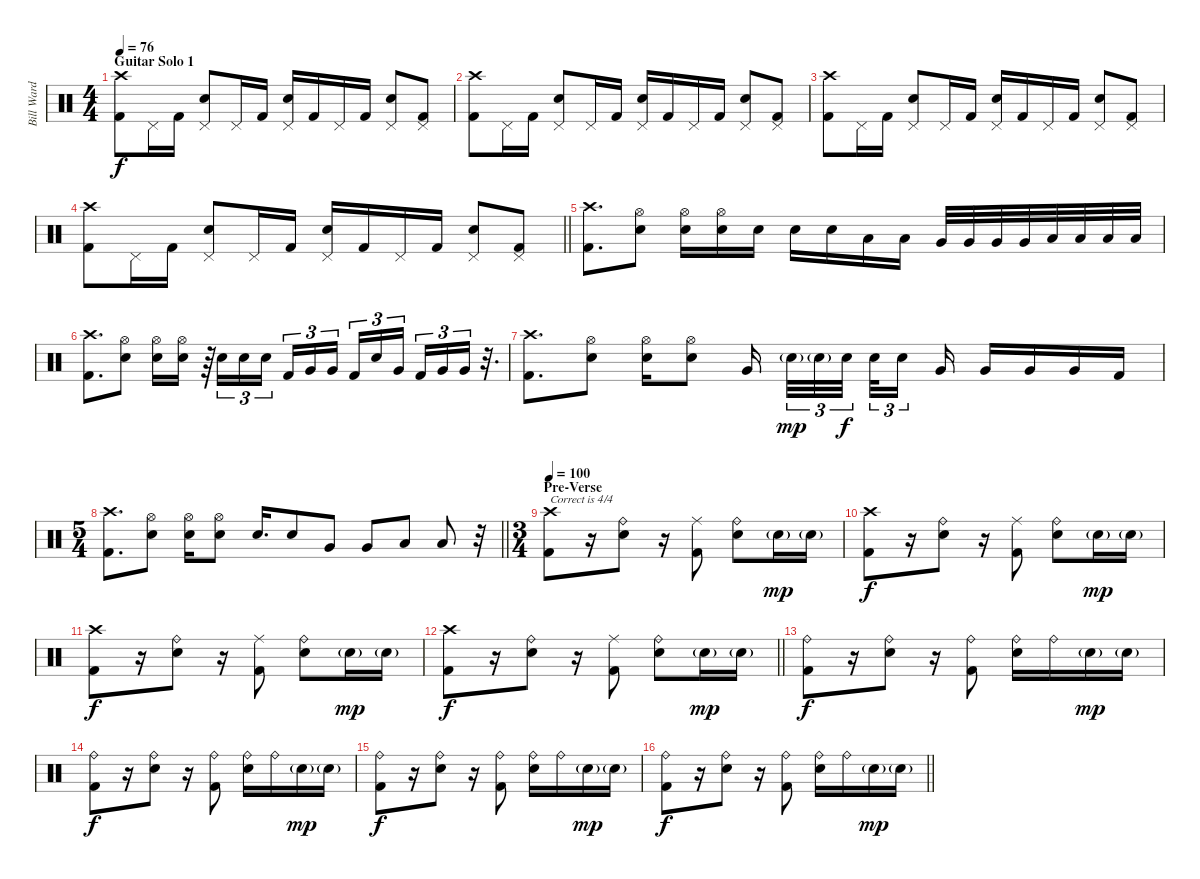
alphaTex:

\track ("Bill Ward - Drums" "Bill Ward ") {instrument percussion}
\staff {score}
\articulation defaults
\ts (4 4)
\section ("" "Guitar Solo 1")
\tempo 76
\clef neutral
\ks c
("Crash high (hit)" "Kick (hit) 2").8{dy f} "Pedal Hi-Hat (hit)".16 "Kick (hit) 2".16 ("Pedal Hi-Hat (hit)" "Electric Snare (hit)").8 "Pedal Hi-Hat (hit)".16 "Kick (hit) 2".16 ("Pedal Hi-Hat (hit)" "Electric Snare (hit)").16 "Kick (hit) 2".16 "Pedal Hi-Hat (hit)".16 "Kick (hit) 2".16 ("Pedal Hi-Hat (hit)" "Electric Snare (hit)").8 ("Pedal Hi-Hat (hit)" "Kick (hit) 2").8 |
("Crash high (hit)" "Kick (hit) 2").8 "Pedal Hi-Hat (hit)".16 "Kick (hit) 2".16 ("Pedal Hi-Hat (hit)" "Electric Snare (hit)").8 "Pedal Hi-Hat (hit)".16 "Kick (hit) 2".16 ("Pedal Hi-Hat (hit)" "Electric Snare (hit)").16 "Kick (hit) 2".16 "Pedal Hi-Hat (hit)".16 "Kick (hit) 2".16 ("Pedal Hi-Hat (hit)" "Electric Snare (hit)").8 ("Pedal Hi-Hat (hit)" "Kick (hit) 2").8 |
("Crash high (hit)" "Kick (hit) 2").8 "Pedal Hi-Hat (hit)".16 "Kick (hit) 2".16 ("Pedal Hi-Hat (hit)" "Electric Snare (hit)").8 "Pedal Hi-Hat (hit)".16 "Kick (hit) 2".16 ("Pedal Hi-Hat (hit)" "Electric Snare (hit)").16 "Kick (hit) 2".16 "Pedal Hi-Hat (hit)".16 "Kick (hit) 2".16 ("Pedal Hi-Hat (hit)" "Electric Snare (hit)").8 ("Pedal Hi-Hat (hit)" "Kick (hit) 2").8 |
\barLineRight lightlight
("Crash high (hit)" "Kick (hit) 2").8 "Pedal Hi-Hat (hit)".16 "Kick (hit) 2".16 ("Pedal Hi-Hat (hit)" "Electric Snare (hit)").8 "Pedal Hi-Hat (hit)".16 "Kick (hit) 2".16 ("Pedal Hi-Hat (hit)" "Electric Snare (hit)").16 "Kick (hit) 2".16 "Pedal Hi-Hat (hit)".16 "Kick (hit) 2".16 ("Pedal Hi-Hat (hit)" "Electric Snare (hit)").8 ("Pedal Hi-Hat (hit)" "Kick (hit) 2").8 |
("Crash high (hit)" "Kick (hit) 2").8{d} ("Hi-Hat (open)" "Electric Snare (hit)").8 ("Hi-Hat (open)" "Electric Snare (hit)").16 ("Hi-Hat (open)" "Electric Snare (hit)").16 "Electric Snare (hit)".16 "Electric Snare (hit)".16 "Electric Snare (hit)".16 "Low Tom (hit)".16 "Low Tom (hit)".16 "Very Low Tom (hit)".32 "Very Low Tom (hit)".32 "Very Low Tom (hit)".32 "Very Low Tom (hit)".32 "Low Floor Tom (hit)".32 "Low Floor Tom (hit)".32 "Low Floor Tom (hit)".32 "Low Floor Tom (hit)".32 |
("Crash high (hit)" "Kick (hit) 2").8{d} ("Hi-Hat (open)" "Electric Snare (hit)").8 ("Hi-Hat (open)" "Electric Snare (hit)").16 ("Hi-Hat (open)" "Electric Snare (hit)").16 r.64 "Electric Snare (hit)".16{tu (3 2)} "Electric Snare (hit)".16{tu (3 2)} "Electric Snare (hit)".16{tu (3 2) beam splitsecondary} "Kick (hit) 2".16{tu (3 2)} "Very Low Tom (hit)".16{tu (3 2)} "Very Low Tom (hit)".16{tu (3 2) beam splitsecondary} "Kick (hit) 2".16{tu (3 2)} "Electric Snare (hit)".16{tu (3 2)} "Very Low Tom (hit)".16{tu (3 2) beam splitsecondary} "Kick (hit) 2".16{tu (3 2)} "Very Low Tom (hit)".16{tu (3 2)} "Very Low Tom (hit)".16{tu (3 2)} r.32{d} |
("Crash high (hit)" "Kick (hit) 2").8{d} ("Hi-Hat (open)" "Electric Snare (hit)").8 ("Hi-Hat (open)" "Electric Snare (hit)").16 ("Hi-Hat (open)" "Electric Snare (hit)").8 "Very Low Tom (hit)".16{beam splitsecondary} "Electric Snare (hit)"{g}.32{tu (3 2) dy mp} "Electric Snare (hit)"{g}.32{tu (3 2)} "Electric Snare (hit)".32{tu (3 2) dy f beam splitsecondary} "Electric Snare (hit)".32{tu (3 2)} "Electric Snare (hit)".16{tu (3 2) beam splitsecondary} "Very Low Tom (hit)".16 "Very Low Tom (hit)".16 "Very Low Tom (hit)".16 "Very Low Tom (hit)".16 "Kick (hit) 2".16 |
\ts (5 4)
\barLineRight lightlight
("Crash high (hit)" "Kick (hit) 2").8{d} ("Hi-Hat (open)" "Electric Snare (hit)").8 ("Hi-Hat (open)" "Electric Snare (hit)").16 ("Hi-Hat (open)" "Electric Snare (hit)").8 "Electric Snare (hit)".16{d} "Electric Snare (hit)".8 "Very Low Tom (hit)".8 "Very Low Tom (hit)".8 "Low Floor Tom (hit)".8 "Low Floor Tom (hit)".8 r.32 |
\ts (3 4)
\section ("" "Pre-Verse")
\tempo 100
("Crash high (hit)" "Kick (hit) 2").8{txt "Correct is 4/4"} r.16 ("Ride (bell)" "Electric Snare (hit)").8 r.16 ("Ride (middle)" "Kick (hit) 2").8 ("Ride (bell)" "Electric Snare (hit)").8 "Electric Snare (hit)"{g}.16{dy mp} "Electric Snare (hit)"{g}.16 |
("Crash high (hit)" "Kick (hit) 2").8{dy f} r.16 ("Ride (bell)" "Electric Snare (hit)").8 r.16 ("Ride (middle)" "Kick (hit) 2").8 ("Ride (bell)" "Electric Snare (hit)").8 "Electric Snare (hit)"{g}.16{dy mp} "Electric Snare (hit)"{g}.16 |
("Crash high (hit)" "Kick (hit) 2").8{dy f} r.16 ("Ride (bell)" "Electric Snare (hit)").8 r.16 ("Ride (middle)" "Kick (hit) 2").8 ("Ride (bell)" "Electric Snare (hit)").8 "Electric Snare (hit)"{g}.16{dy mp} "Electric Snare (hit)"{g}.16 |
\barLineRight lightlight
("Crash high (hit)" "Kick (hit) 2").8{dy f} r.16 ("Ride (bell)" "Electric Snare (hit)").8 r.16 ("Ride (middle)" "Kick (hit) 2").8 ("Ride (bell)" "Electric Snare (hit)").8 "Electric Snare (hit)"{g}.16{dy mp} "Electric Snare (hit)"{g}.16 |
("Ride (bell)" "Kick (hit) 2").8{dy f} r.16 ("Ride (bell)" "Electric Snare (hit)").8 r.16 ("Ride (bell)" "Kick (hit) 2").8 ("Ride (bell)" "Electric Snare (hit)").16 "Ride (bell)".16 "Electric Snare (hit)"{g}.16{dy mp} "Electric Snare (hit)"{g}.16 |
("Ride (bell)" "Kick (hit) 2").8{dy f} r.16 ("Ride (bell)" "Electric Snare (hit)").8 r.16 ("Ride (bell)" "Kick (hit) 2").8 ("Ride (bell)" "Electric Snare (hit)").16 "Ride (bell)".16 "Electric Snare (hit)"{g}.16{dy mp} "Electric Snare (hit)"{g}.16 |
("Ride (bell)" "Kick (hit) 2").8{dy f} r.16 ("Ride (bell)" "Electric Snare (hit)").8 r.16 ("Ride (bell)" "Kick (hit) 2").8 ("Ride (bell)" "Electric Snare (hit)").16 "Ride (bell)".16 "Electric Snare (hit)"{g}.16{dy mp} "Electric Snare (hit)"{g}.16 |
\barLineRight lightlight
("Ride (bell)" "Kick (hit) 2").8{dy f} r.16 ("Ride (bell)" "Electric Snare (hit)").8 r.16 ("Ride (bell)" "Kick (hit) 2").8 ("Ride (bell)" "Electric Snare (hit)").16 "Ride (bell)".16 "Electric Snare (hit)"{g}.16{dy mp} "Electric Snare (hit)"{g}.16
